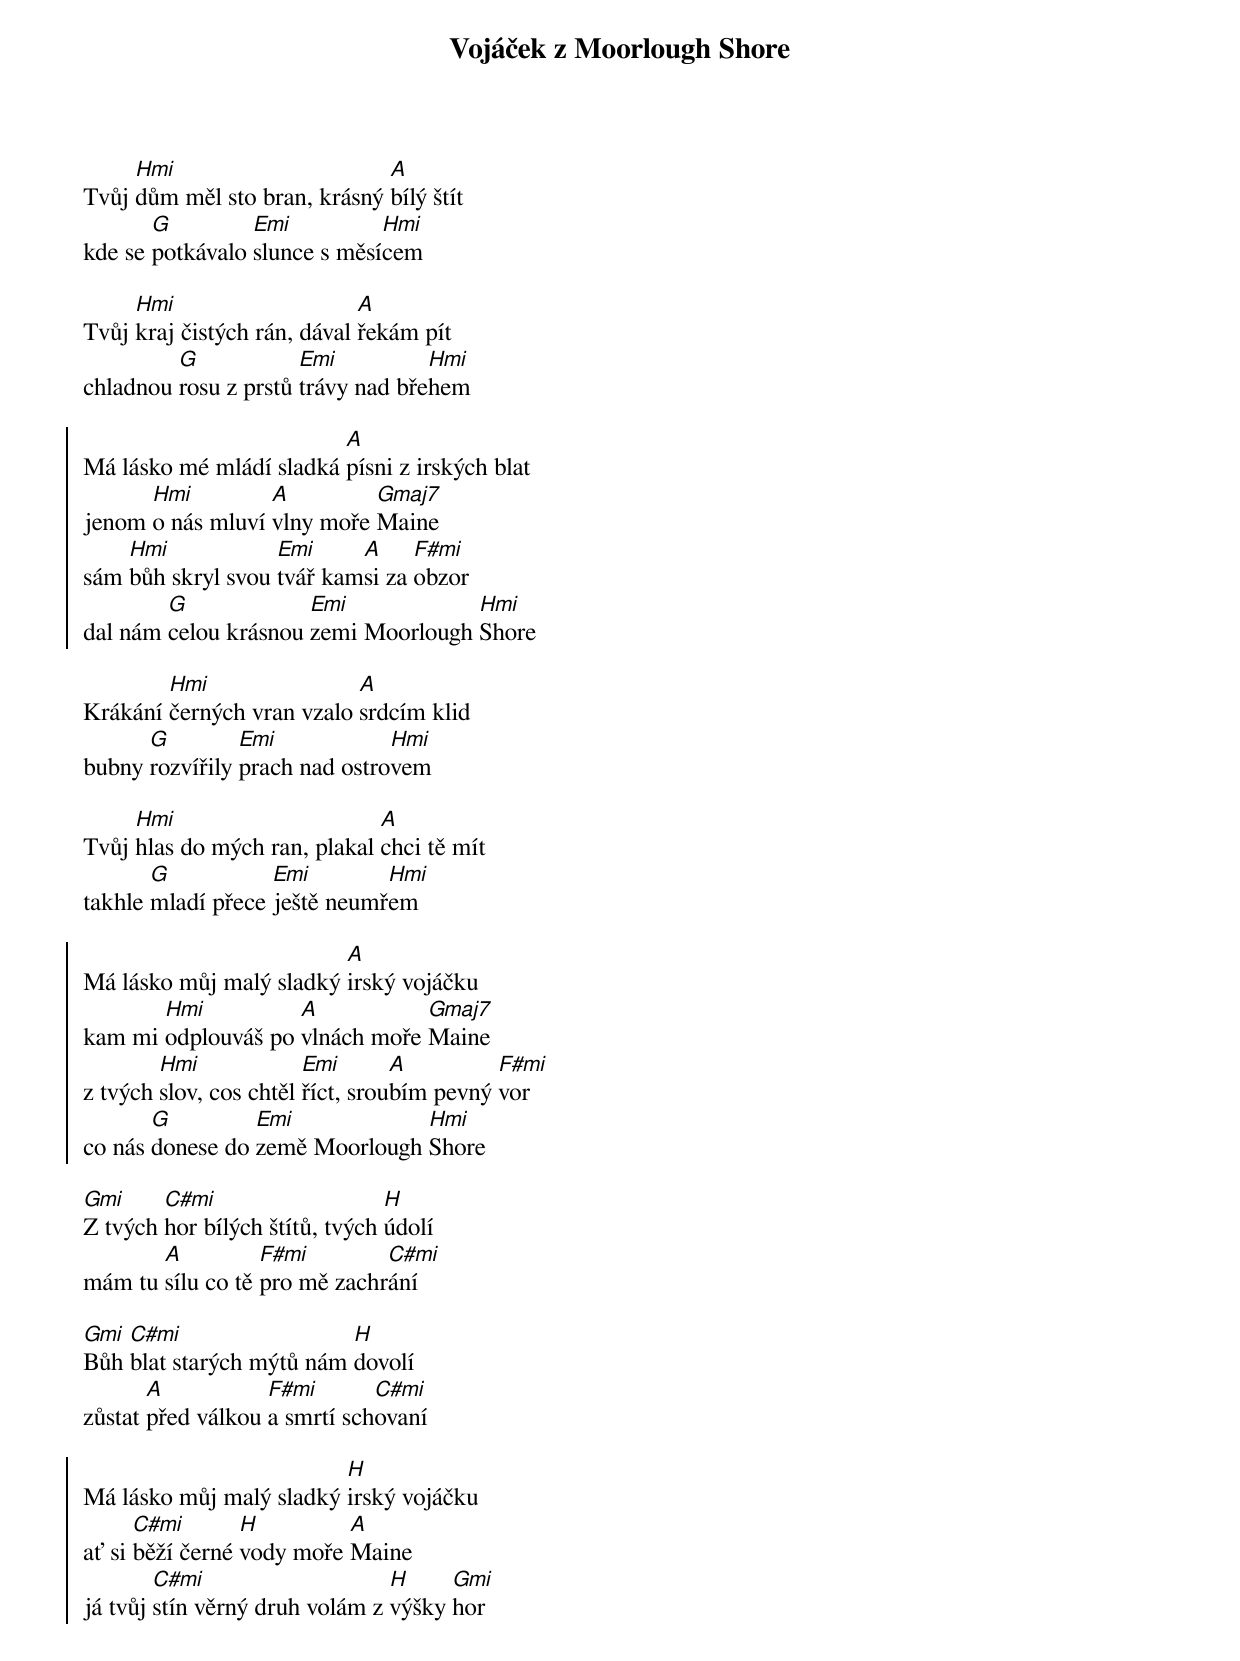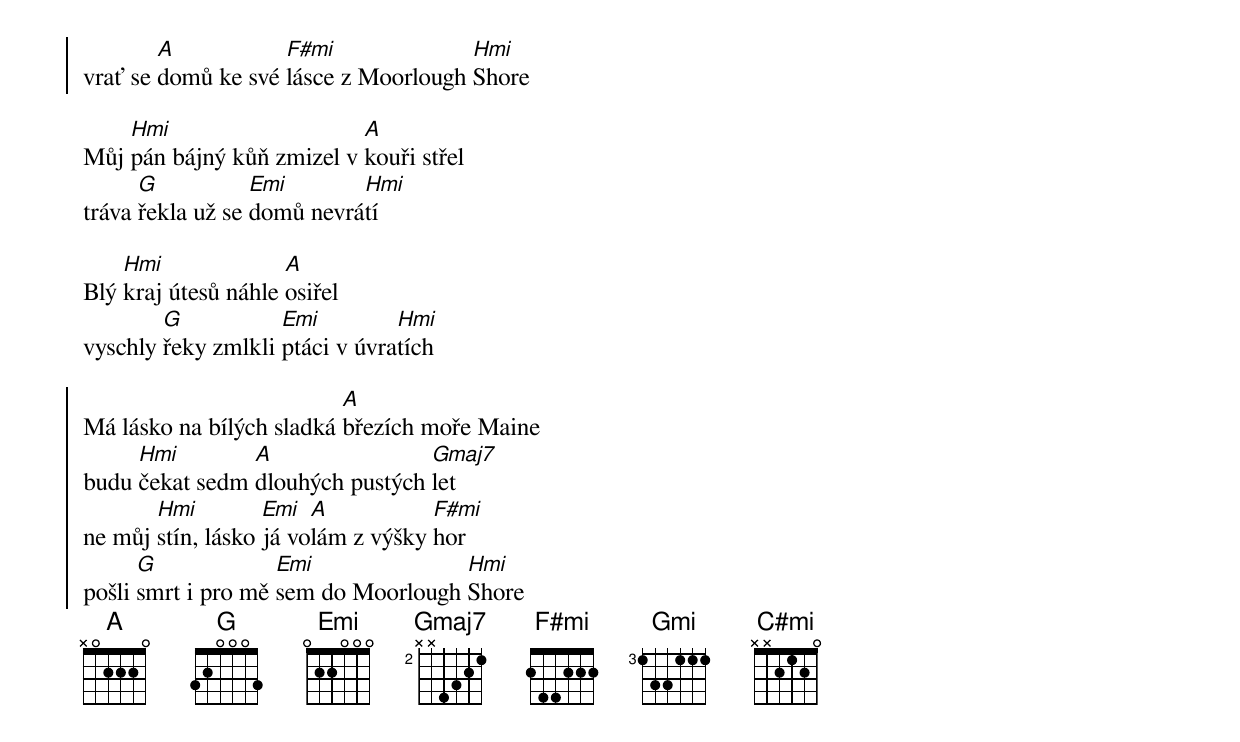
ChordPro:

{title: Vojáček z Moorlough Shore}
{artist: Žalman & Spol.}
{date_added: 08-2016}
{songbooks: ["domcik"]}
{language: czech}
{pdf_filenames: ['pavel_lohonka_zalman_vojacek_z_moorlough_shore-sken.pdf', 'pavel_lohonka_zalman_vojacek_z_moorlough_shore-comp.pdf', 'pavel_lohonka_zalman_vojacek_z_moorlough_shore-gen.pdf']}
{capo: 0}
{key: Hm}
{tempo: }
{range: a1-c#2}
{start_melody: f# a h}

{start_of_verse}
Tvůj [Hmi]dům měl sto bran, krásný [A]bílý štít
kde se [G]potkávalo [Emi]slunce s měsí[Hmi]cem
{end_of_verse}

{start_of_verse}
Tvůj [Hmi]kraj čistých rán, dával [A]řekám pít
chladnou [G]rosu z prstů [Emi]trávy nad bře[Hmi]hem
{end_of_verse}

{start_of_chorus}
Má lásko mé mládí sladká [A]písni z irských blat
jenom [Hmi]o nás mluví [A]vlny moře [Gmaj7]Maine
sám [Hmi]bůh skryl svou [Emi]tvář kam[A]si za [F#mi]obzor
dal nám [G]celou krásnou [Emi]zemi Moorlough [Hmi]Shore
{end_of_chorus}

{start_of_verse}
Krákání [Hmi]černých vran vzalo [A]srdcím klid
bubny [G]rozvířily [Emi]prach nad ostro[Hmi]vem
{end_of_verse}

{start_of_verse}
Tvůj [Hmi]hlas do mých ran, plakal [A]chci tě mít
takhle [G]mladí přece [Emi]ještě neumř[Hmi]em
{end_of_verse}

{start_of_chorus}
Má lásko můj malý sladký [A]irský vojáčku
kam mi [Hmi]odplouváš po [A]vlnách moře [Gmaj7]Maine
z tvých [Hmi]slov, cos chtěl [Emi]říct, srou[A]bím pevný [F#mi]vor
co nás [G]donese do [Emi]země Moorlough [Hmi]Shore
{end_of_chorus}

{start_of_verse}
[Gmi]Z tvých [C#mi]hor bílých štítů, tvých [H]údolí
mám tu [A]sílu co tě [F#mi]pro mě zachr[C#mi]ání
{start_of_verse}

{end_of_verse}
[Gmi]Bůh [C#mi]blat starých mýtů nám [H]dovolí
zůstat [A]před válkou [F#mi]a smrtí sch[C#mi]ovaní
{end_of_verse}

{start_of_chorus}
Má lásko můj malý sladký [H]irský vojáčku
ať si [C#mi]běží černé [H]vody moře [A]Maine
já tvůj [C#mi]stín věrný druh volám z [H]výšky [Gmi]hor
vrať se [A]domů ke své [F#mi]lásce z Moorlough [Hmi]Shore
{end_of_chorus}

{start_of_verse}
Můj [Hmi]pán bájný kůň zmizel v [A]kouři střel
tráva [G]řekla už se [Emi]domů nevrá[Hmi]tí
{end_of_verse}

{start_of_verse}
Blý [Hmi]kraj útesů náhle [A]osiřel
vyschly [G]řeky zmlkli [Emi]ptáci v úvra[Hmi]tích
{end_of_verse}

{start_of_chorus}
Má lásko na bílých sladká [A]březích moře Maine
budu [Hmi]čekat sedm [A]dlouhých pustých [Gmaj7]let
ne můj [Hmi]stín, lásko [Emi]já vo[A]lám z výšky [F#mi]hor
pošli [G]smrt i pro mě [Emi]sem do Moorlough [Hmi]Shore
{end_of_chorus}
